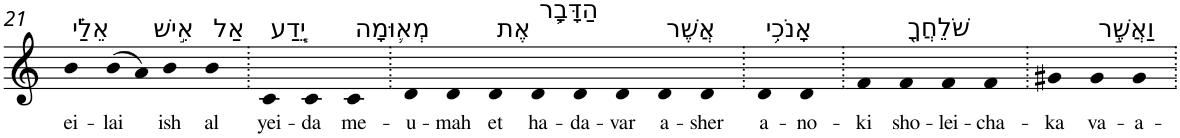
**kern	**text
*part1	*part1
*staff1	*staff1
*I"Piano	*
*I'Pno	*
!!LO:PB:g=z
*clefG2	*
*k[]	*
=21	=21
!LO:TX:a:t=אֵלַ֗י	!
!	!LO:LY:b
4b	ei-
!	!LO:LY:b
(>8b	-lai
8a)	.
!LO:TX:a:t=אִ֣ישׁ	!
!	!LO:LY:b
4b	ish
!LO:TX:a:t=אַל	!
!	!LO:LY:b
4b	al
=22.	=22.
!LO:TX:a:t=יֵ֧דַע	!
!	!LO:LY:b
4c	yei-
!	!LO:LY:b
4c	-da
!LO:TX:a:t=מְא֛וּמָה	!
!	!LO:LY:b
4c	me-
=23.	=23.
!	!LO:LY:b
4d	-u-
!	!LO:LY:b
4d	-mah
!LO:TX:a:t=אֶת	!
!	!LO:LY:b
4d	et
!LO:TX:a:t=הַדָּבָ֛ר	!
!	!LO:LY:b
4d	ha-
!	!LO:LY:b
4d	-da-
!	!LO:LY:b
4d	-var
!LO:TX:a:t=אֲשֶׁר	!
!	!LO:LY:b
4d	a-
!	!LO:LY:b
4d	-sher
=24.	=24.
!LO:TX:a:t=אָנֹכִ֥י	!
!	!LO:LY:b
4d	a-
!	!LO:LY:b
4d	-no-
=25.	=25.
!	!LO:LY:b
4f	-ki
!LO:TX:a:t=שֹׁלֵחֲךָ֖	!
!	!LO:LY:b
4f	sho-
!	!LO:LY:b
4f	-lei-
!	!LO:LY:b
4f	-cha-
=26.	=26.
!	!LO:LY:b
4g#X	-ka
!LO:TX:a:t=וַאֲשֶׁ֣ר	!
!	!LO:LY:b
4g#	va-
!	!LO:LY:b
4g#	-a-
=.	=.
*-	*-
